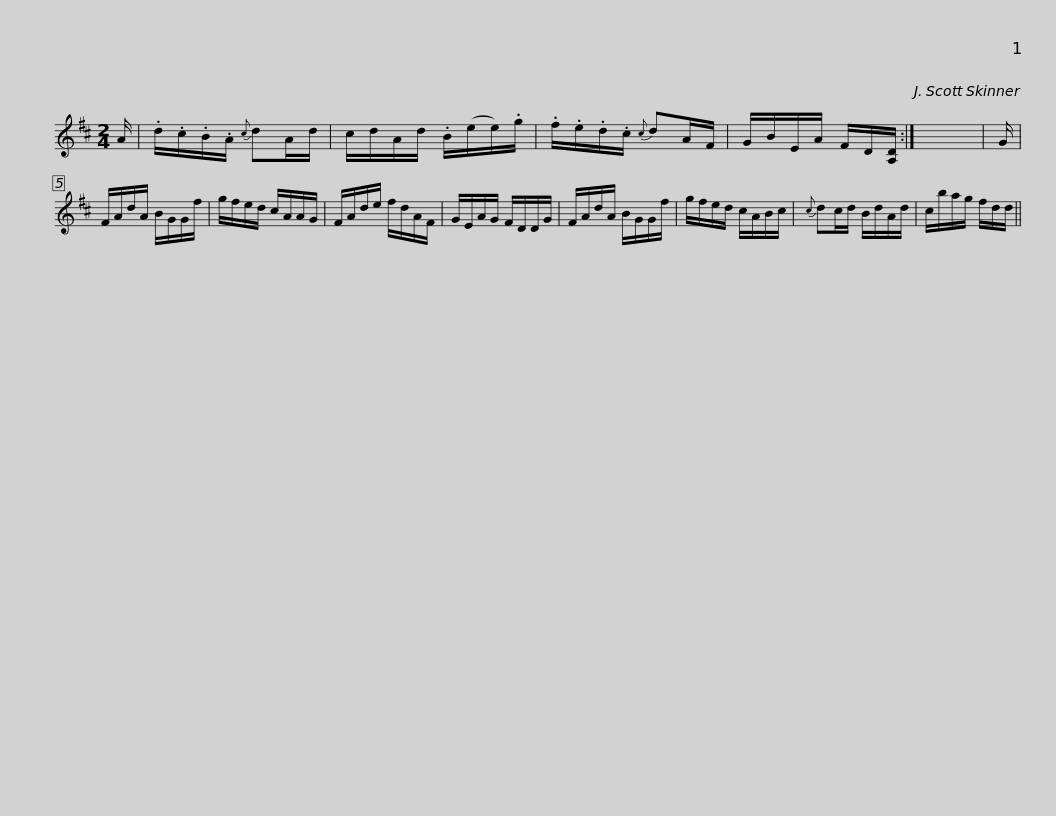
X:1
L:1/8
M:2/4
I:linebreak $
K:D
V:1 treble
V:1
 A/ | .d/.c/.B/.A/{c} dA/d/ | c/d/A/d/ .B/(e/e/).g/ | .f/.e/.d/.c/{c} dA/F/ | G/B/E/A/ F/D/[A,D]/ :| %5
 x4 | G/ | F/A/d/A/ B/G/G/f/ |$ g/f/e/d/ c/A/A/G/ | F/A/d/e/ f/d/A/F/ | %10
 G/E/A/G/ F/D/D/G/ | F/A/d/A/ B/G/G/f/ | g/f/e/d/ c/A/B/c/ |{c} dc/d/ B/d/A/d/ |$ c/b/a/g/ f/d/d/ || %15
